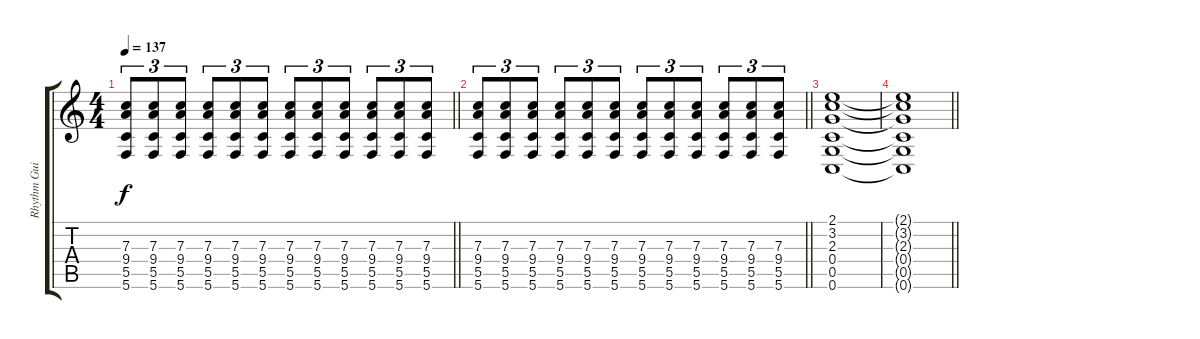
\track ("Rhythm Guitar 1" "Rhythm Gui") {instrument distortionguitar}
\staff {score tabs}
\tuning (D4 A3 F3 C3 G2 C2) {hide}
\ts (4 4)
\tempo 137
\clef g2
\barLineRight lightlight
\ks c
(7.3 9.4 5.5 5.6).8{tu (3 2) dy f} (7.3 9.4 5.5 5.6).8{tu (3 2)} (7.3 9.4 5.5 5.6).8{tu (3 2)} (7.3 9.4 5.5 5.6).8{tu (3 2)} (7.3 9.4 5.5 5.6).8{tu (3 2)} (7.3 9.4 5.5 5.6).8{tu (3 2)} (7.3 9.4 5.5 5.6).8{tu (3 2)} (7.3 9.4 5.5 5.6).8{tu (3 2)} (7.3 9.4 5.5 5.6).8{tu (3 2)} (7.3 9.4 5.5 5.6).8{tu (3 2)} (7.3 9.4 5.5 5.6).8{tu (3 2)} (7.3 9.4 5.5 5.6).8{tu (3 2)} |
\barLineRight lightlight
(7.3 9.4 5.5 5.6).8{tu (3 2)} (7.3 9.4 5.5 5.6).8{tu (3 2)} (7.3 9.4 5.5 5.6).8{tu (3 2)} (7.3 9.4 5.5 5.6).8{tu (3 2)} (7.3 9.4 5.5 5.6).8{tu (3 2)} (7.3 9.4 5.5 5.6).8{tu (3 2)} (7.3 9.4 5.5 5.6).8{tu (3 2)} (7.3 9.4 5.5 5.6).8{tu (3 2)} (7.3 9.4 5.5 5.6).8{tu (3 2)} (7.3 9.4 5.5 5.6).8{tu (3 2)} (7.3 9.4 5.5 5.6).8{tu (3 2)} (7.3 9.4 5.5 5.6).8{tu (3 2)} |
(2.1 3.2 2.3 0.4 0.5 0.6).1 |
\barLineRight lightlight
(2.1{t} 3.2{t} 2.3{t} 0.4{t} 0.5{t} 0.6{t}).1
